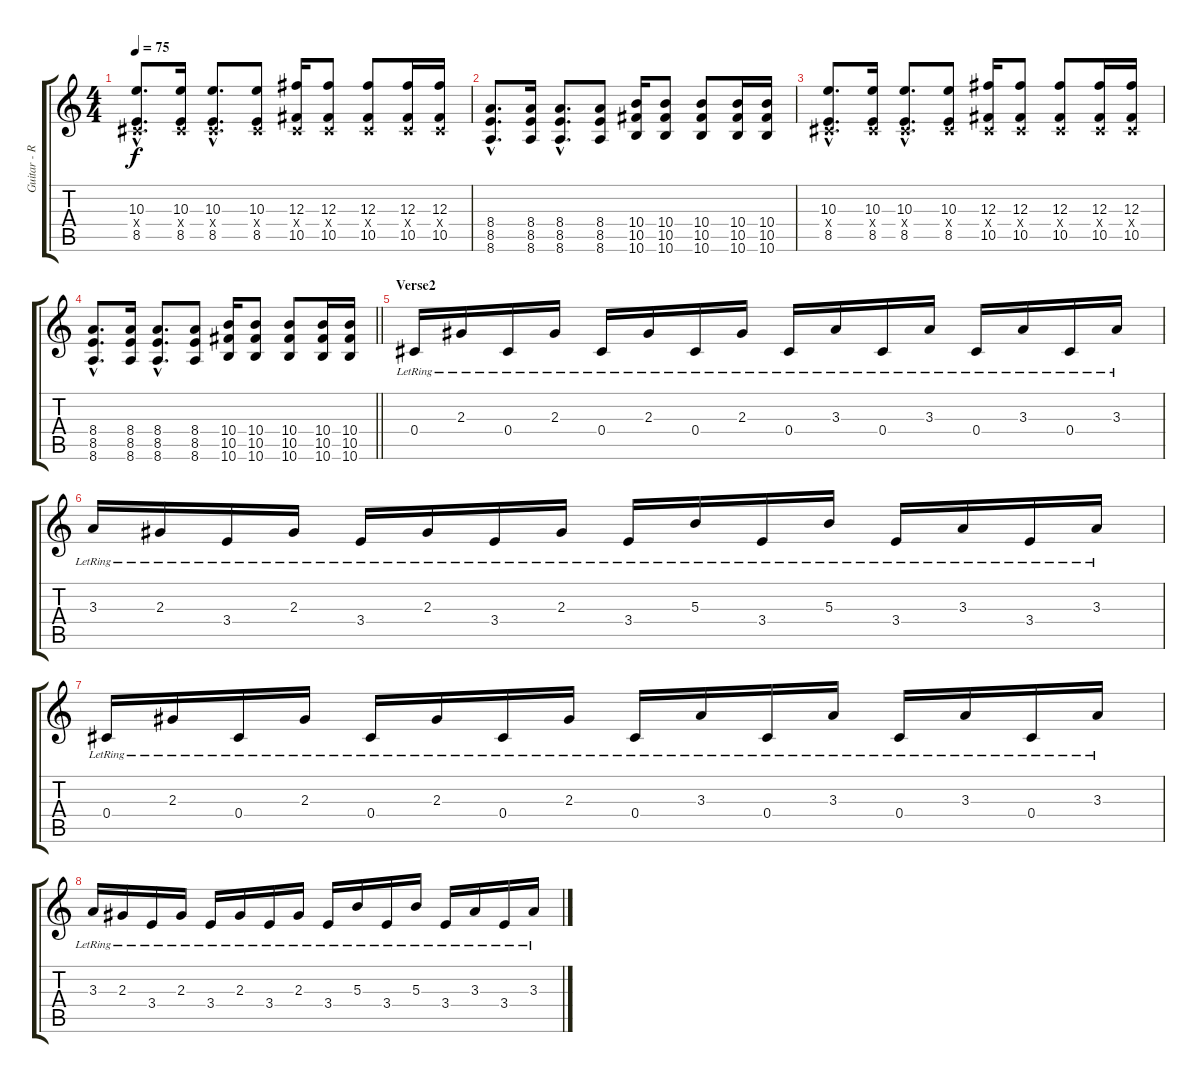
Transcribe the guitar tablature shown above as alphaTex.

\track ("Guitar - Ryan Hernandez" "Guitar - R") {instrument electricguitarclean}
\staff {score tabs}
\tuning (Eb4 Bb3 Gb3 Db3 Ab2 Db2) {hide}
\ts (4 4)
\tempo 75
\clef g2
\ks c
(10.3{hac} 0.4{hac x} 8.5{hac}).8{d dy f} (10.3 0.4{x} 8.5).16 (10.3{hac} 0.4{hac x} 8.5{hac}).8{d} (10.3 0.4{x} 8.5).8 (12.3 0.4{x} 10.5).16 (12.3 0.4{x} 10.5).8 (12.3 0.4{x} 10.5).8 (12.3 0.4{x} 10.5).16 (12.3 0.4{x} 10.5).16 |
(8.4{hac} 8.5{hac} 8.6{hac}).8{d} (8.4 8.5 8.6).16 (8.4{hac} 8.5{hac} 8.6{hac}).8{d} (8.4 8.5 8.6).8 (10.4 10.5 10.6).16 (10.4 10.5 10.6).8 (10.4 10.5 10.6).8 (10.4 10.5 10.6).16 (10.4 10.5 10.6).16 |
(10.3{hac} 0.4{hac x} 8.5{hac}).8{d} (10.3 0.4{x} 8.5).16 (10.3{hac} 0.4{hac x} 8.5{hac}).8{d} (10.3 0.4{x} 8.5).8 (12.3 0.4{x} 10.5).16 (12.3 0.4{x} 10.5).8 (12.3 0.4{x} 10.5).8 (12.3 0.4{x} 10.5).16 (12.3 0.4{x} 10.5).16 |
\barLineRight lightlight
(8.4{hac} 8.5{hac} 8.6{hac}).8{d} (8.4 8.5 8.6).16 (8.4{hac} 8.5{hac} 8.6{hac}).8{d} (8.4 8.5 8.6).8 (10.4 10.5 10.6).16 (10.4 10.5 10.6).8 (10.4 10.5 10.6).8 (10.4 10.5 10.6).16 (10.4 10.5 10.6).16 |
\section ("" "Verse2")
0.4{lr}.16{instrument electricguitarclean} 2.3{lr}.16 0.4{lr}.16 2.3{lr}.16 0.4{lr}.16 2.3{lr}.16 0.4{lr}.16 2.3{lr}.16 0.4{lr}.16 3.3{lr}.16 0.4{lr}.16 3.3{lr}.16 0.4{lr}.16 3.3{lr}.16 0.4{lr}.16 3.3{lr}.16 |
3.3{lr}.16 2.3{lr}.16 3.4{lr}.16 2.3{lr}.16 3.4{lr}.16 2.3{lr}.16 3.4{lr}.16 2.3{lr}.16 3.4{lr}.16 5.3{lr}.16 3.4{lr}.16 5.3{lr}.16 3.4{lr}.16 3.3{lr}.16 3.4{lr}.16 3.3{lr}.16 |
0.4{lr}.16 2.3{lr}.16 0.4{lr}.16 2.3{lr}.16 0.4{lr}.16 2.3{lr}.16 0.4{lr}.16 2.3{lr}.16 0.4{lr}.16 3.3{lr}.16 0.4{lr}.16 3.3{lr}.16 0.4{lr}.16 3.3{lr}.16 0.4{lr}.16 3.3{lr}.16 |
3.3{lr}.16 2.3{lr}.16 3.4{lr}.16 2.3{lr}.16 3.4{lr}.16 2.3{lr}.16 3.4{lr}.16 2.3{lr}.16 3.4{lr}.16 5.3{lr}.16 3.4{lr}.16 5.3{lr}.16 3.4{lr}.16 3.3{lr}.16 3.4{lr}.16 3.3{lr}.16
